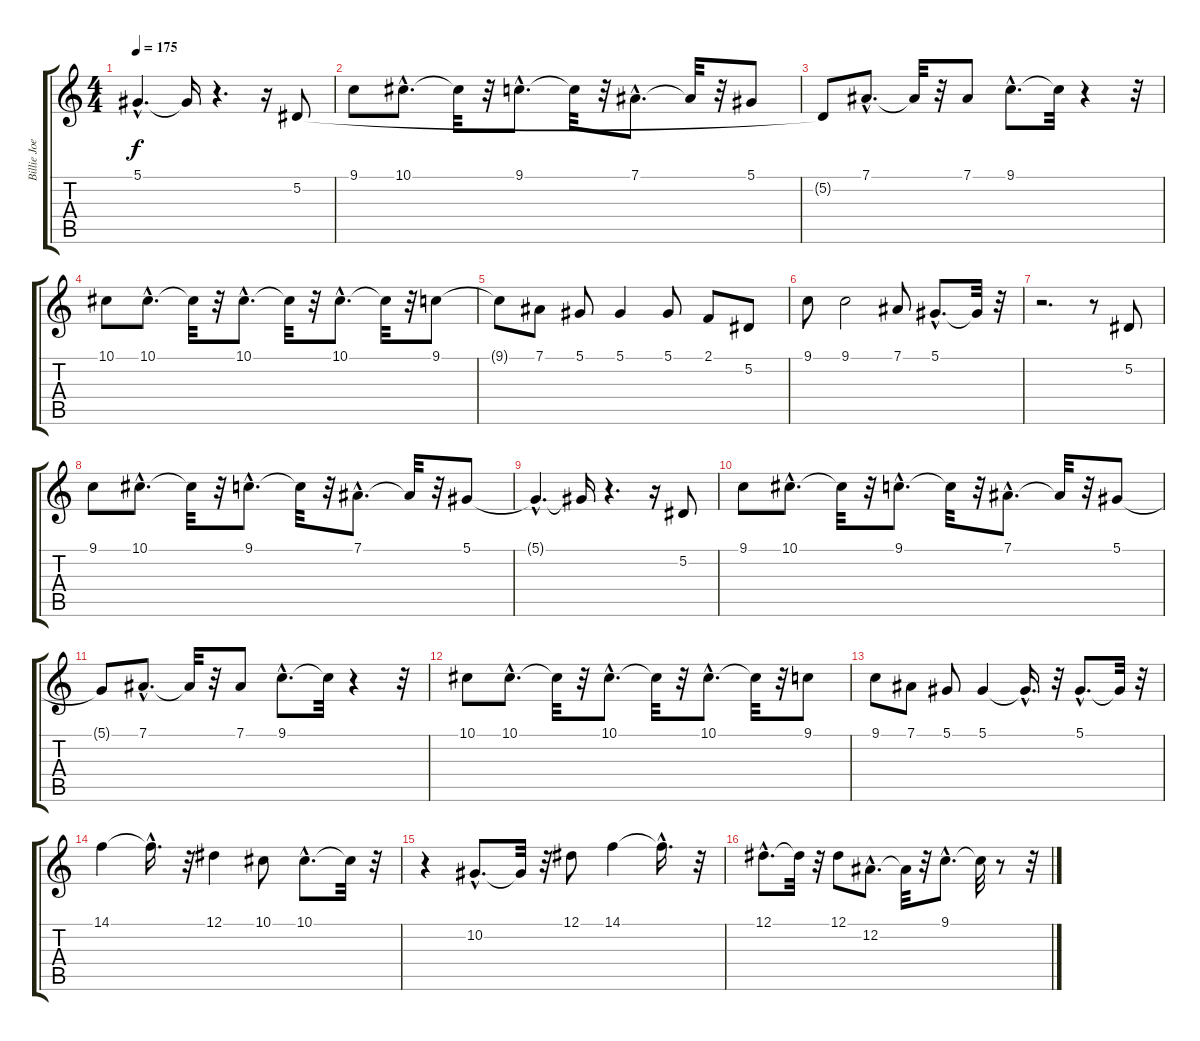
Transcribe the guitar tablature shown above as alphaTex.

\track ("Billie Joe Vocal" "Billie Joe") {instrument altosax}
\staff {score tabs}
\tuning (Eb4 Bb3 Gb3 Db3 Ab2 Eb2) {hide}
\ts (4 4)
\tempo 175
\clef g2
\ks c
5.1{hac t}.4{d dy f} 5.1{t}.16 r.4{d} r.16 5.2.8 |
9.1.8 10.1{hac}.8{d} 10.1{t}.32 r.32 9.1{hac}.8{d} 9.1{t}.32 r.32 7.1{hac}.8{d} 7.1{t}.32 r.32 5.1.8 |
5.2{t}.8 7.1{hac}.8{d} 7.1{t}.32 r.32 7.1.8 9.1{hac}.8{d} 9.1{t}.32 r.4 r.32 |
10.1.8 10.1{hac}.8{d} 10.1{t}.32 r.32 10.1{hac}.8{d} 10.1{t}.32 r.32 10.1{hac}.8{d} 10.1{t}.32 r.32 9.1.8 |
9.1{t}.8 7.1.8 5.1.8 5.1.4 5.1.8 2.1.8 5.2.8 |
9.1.8 9.1.2 7.1.8 5.1{hac}.8{d} 5.1{t}.32 r.32 |
r.2{d} r.8 5.2.8 |
9.1.8 10.1{hac}.8{d} 10.1{t}.32 r.32 9.1{hac}.8{d} 9.1{t}.32 r.32 7.1{hac}.8{d} 7.1{t}.32 r.32 5.1.8 |
5.1{hac t}.4{d} 5.1{t}.16 r.4{d} r.16 5.2.8 |
9.1.8 10.1{hac}.8{d} 10.1{t}.32 r.32 9.1{hac}.8{d} 9.1{t}.32 r.32 7.1{hac}.8{d} 7.1{t}.32 r.32 5.1.8 |
5.1{t}.8 7.1{hac}.8{d} 7.1{t}.32 r.32 7.1.8 9.1{hac}.8{d} 9.1{t}.32 r.4 r.32 |
10.1.8 10.1{hac}.8{d} 10.1{t}.32 r.32 10.1{hac}.8{d} 10.1{t}.32 r.32 10.1{hac}.8{d} 10.1{t}.32 r.32 9.1.8 |
9.1.8 7.1.8 5.1.8 5.1.4 5.1{hac t}.16{d} r.32 5.1{hac}.8{d} 5.1{t}.32 r.32 |
14.1.4 14.1{hac t}.16{d} r.32 12.1.4 10.1.8 10.1{hac}.8{d} 10.1{t}.32 r.32 |
r.4 10.2{hac}.8{d} 10.2{t}.32 r.32 12.1.8 14.1.4 14.1{hac t}.16{d} r.32 |
12.1{hac}.8{d} 12.1{t}.32 r.32 12.1.8 12.2{hac}.8{d} 12.2{t}.32 r.32 9.1{hac}.8{d} 9.1{t}.32 r.8 r.32
